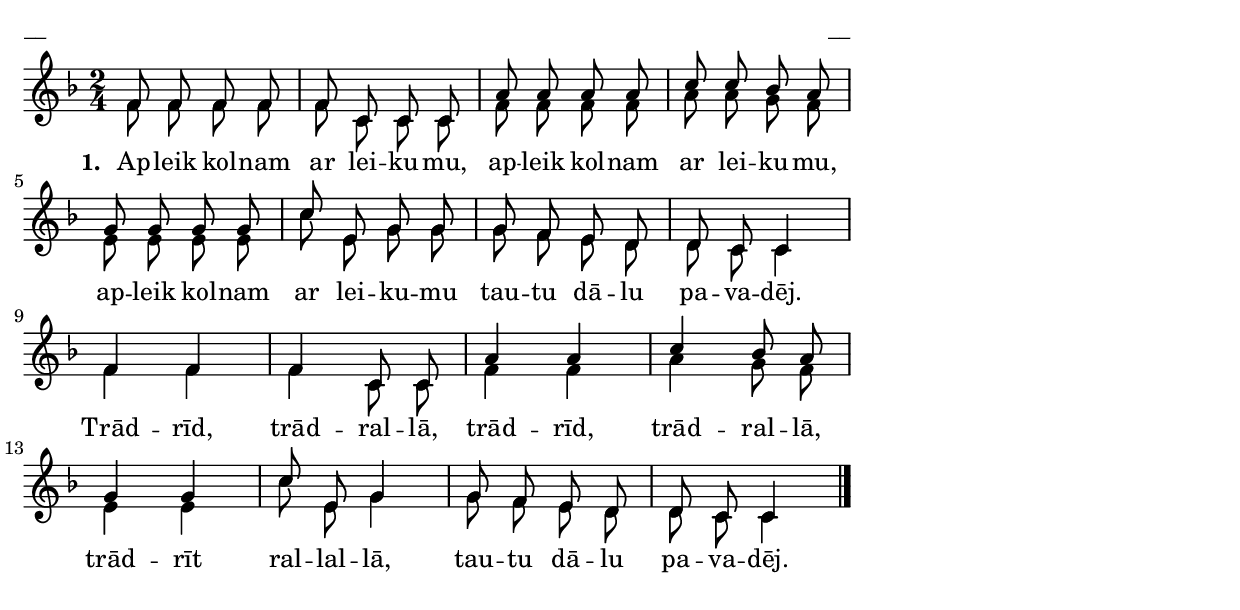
\version "2.13.18"

\paper {
line-width = 14\cm
left-margin = 0.4\cm
between-system-padding = 0.1\cm
between-system-space = 0.1\cm
}
% SBTZK, p.52
\layout {
indent = #0
ragged-last = ##f
}


voiceA = \relative c' {
\clef "treble"
\key f \major
\time 2/4
  f8 f f f | f c c c | a'a a a | c c bes a |
  g g g g | c e, g g | g f e d | d c c4 | \break
  f4 f | f c8 c | a'4 a | c bes8 a |
  g4 g | c8 e, g4 | g8 f e d | d c c4 \bar"|."
}

lyricA = \lyricmode {
  \set stanza = "1. "
Ap -- leik kol -- nam ar lei -- ku -- mu, ap -- leik kol -- nam ar lei -- ku -- mu,
ap -- leik kol -- nam ar lei -- ku -- mu tau -- tu dā -- lu pa -- va -- dēj.
Trād -- rīd, trād -- ral -- lā, trād -- rīd, trād -- ral -- lā,
trād -- rīt ral -- lal -- lā, tau -- tu dā -- lu pa -- va -- dēj.
}

voiceB = \relative c' {
\clef "treble"
\key f \major
\time 2/4
  f8 f f f | f c c c | f f f f | a a g f |
  e e e e | c' e, g g | g f e d | d c c4 |
  f4 f | f c8 c | f4 f  | a g8 f |
  e4 e | c'8 e, g4 | g8 f e d | d c c4 \bar"|."
}

fullScore = <<
%\new ChordNames { \chordsA }
\new Staff {
<<
\new Voice = "voiceA" { \voiceOne \autoBeamOff \voiceA }
\new Voice = "voiceB" { \voiceTwo \autoBeamOff \voiceB }
\lyricsto "voiceA" \new Lyrics  \lyricA
>>
}
>>



\score {
\fullScore
\header { piece = "__" opus = "__" }
}
\markup { \with-color #(x11-color 'white) \sans \smaller "__" }
\score {
\unfoldRepeats
\fullScore
\midi {
\context { \Staff \remove "Staff_performer" }
\context { \Voice \consists "Staff_performer" }
}
}


